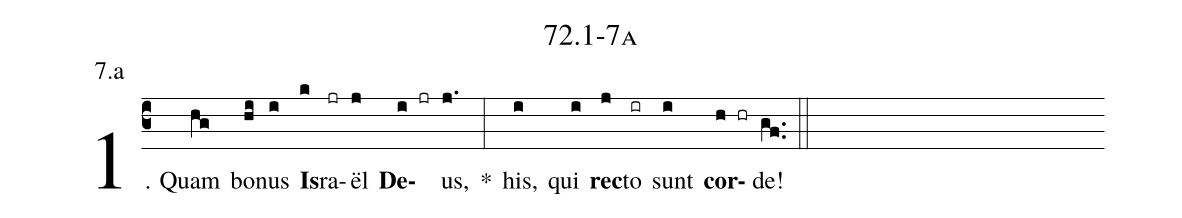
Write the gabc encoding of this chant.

name: 72.1-7a;
annotation: 7.a;
%%
(c3)1. Quam(hg) bo(hi)nus(i) <b>Is</b>(k)ra(jr)ël(j) <b>De</b>(i jr)us,(j.) *(:) his,(i) qui(i) <b>rec</b>(j)to(ir) sunt(i) <b>cor</b>(h hr)de!(gf..) (::)


%E(i) u(i) o(j) u(i) a(h) e.(gf..) (::)
